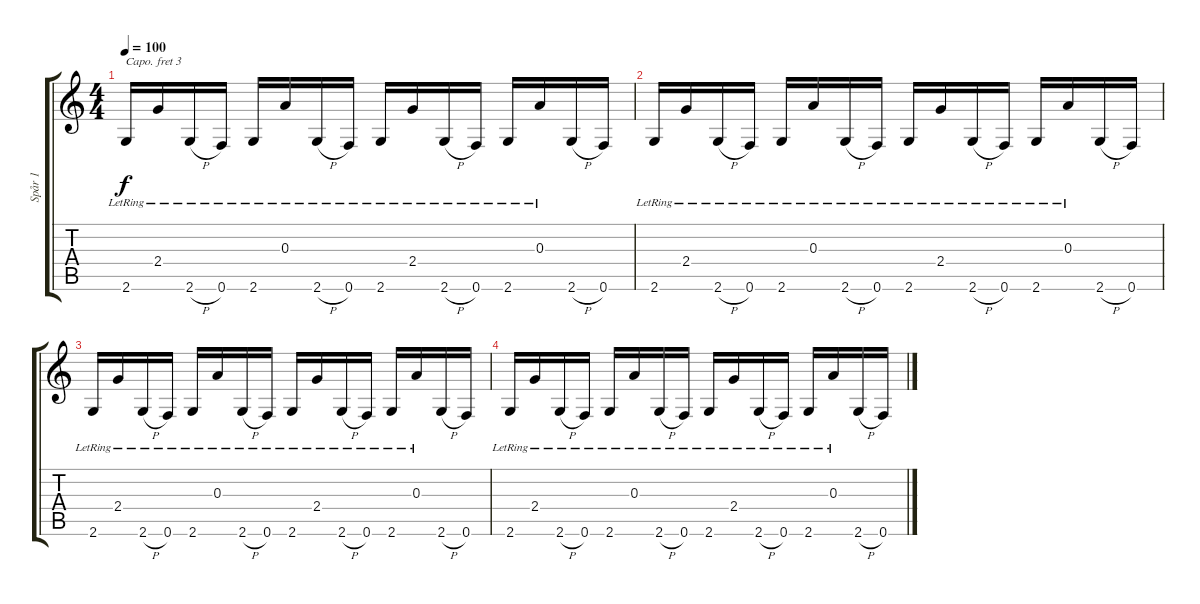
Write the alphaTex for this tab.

\track ("Spår 1" "Spår 1") {instrument acousticguitarsteel}
\staff {score tabs}
\capo 3
\tuning (D4 B3 Gb3 D3 A2 D2) {hide}
\ts (4 4)
\tempo 100
\clef g2
\ks c
2.6{lr}.16{dy f} 2.4{lr}.16 2.6{h lr}.16 0.6{lr}.16 2.6{lr}.16 0.3{lr}.16 2.6{h lr}.16 0.6{lr}.16 2.6{lr}.16 2.4{lr}.16 2.6{h lr}.16 0.6{lr}.16 2.6{lr}.16 0.3{lr}.16 2.6{h}.16 0.6.16 |
2.6{lr}.16 2.4{lr}.16 2.6{h lr}.16 0.6{lr}.16 2.6{lr}.16 0.3{lr}.16 2.6{h lr}.16 0.6{lr}.16 2.6{lr}.16 2.4{lr}.16 2.6{h lr}.16 0.6{lr}.16 2.6{lr}.16 0.3{lr}.16 2.6{h}.16 0.6.16 |
2.6{lr}.16{volume 0} 2.4{lr}.16 2.6{h lr}.16 0.6{lr}.16 2.6{lr}.16 0.3{lr}.16 2.6{h lr}.16 0.6{lr}.16 2.6{lr}.16 2.4{lr}.16 2.6{h lr}.16 0.6{lr}.16 2.6{lr}.16 0.3{lr}.16 2.6{h}.16 0.6.16 |
2.6{lr}.16 2.4{lr}.16 2.6{h lr}.16 0.6{lr}.16 2.6{lr}.16 0.3{lr}.16 2.6{h lr}.16 0.6{lr}.16 2.6{lr}.16 2.4{lr}.16 2.6{h lr}.16 0.6{lr}.16 2.6{lr}.16 0.3{lr}.16 2.6{h}.16 0.6.16
